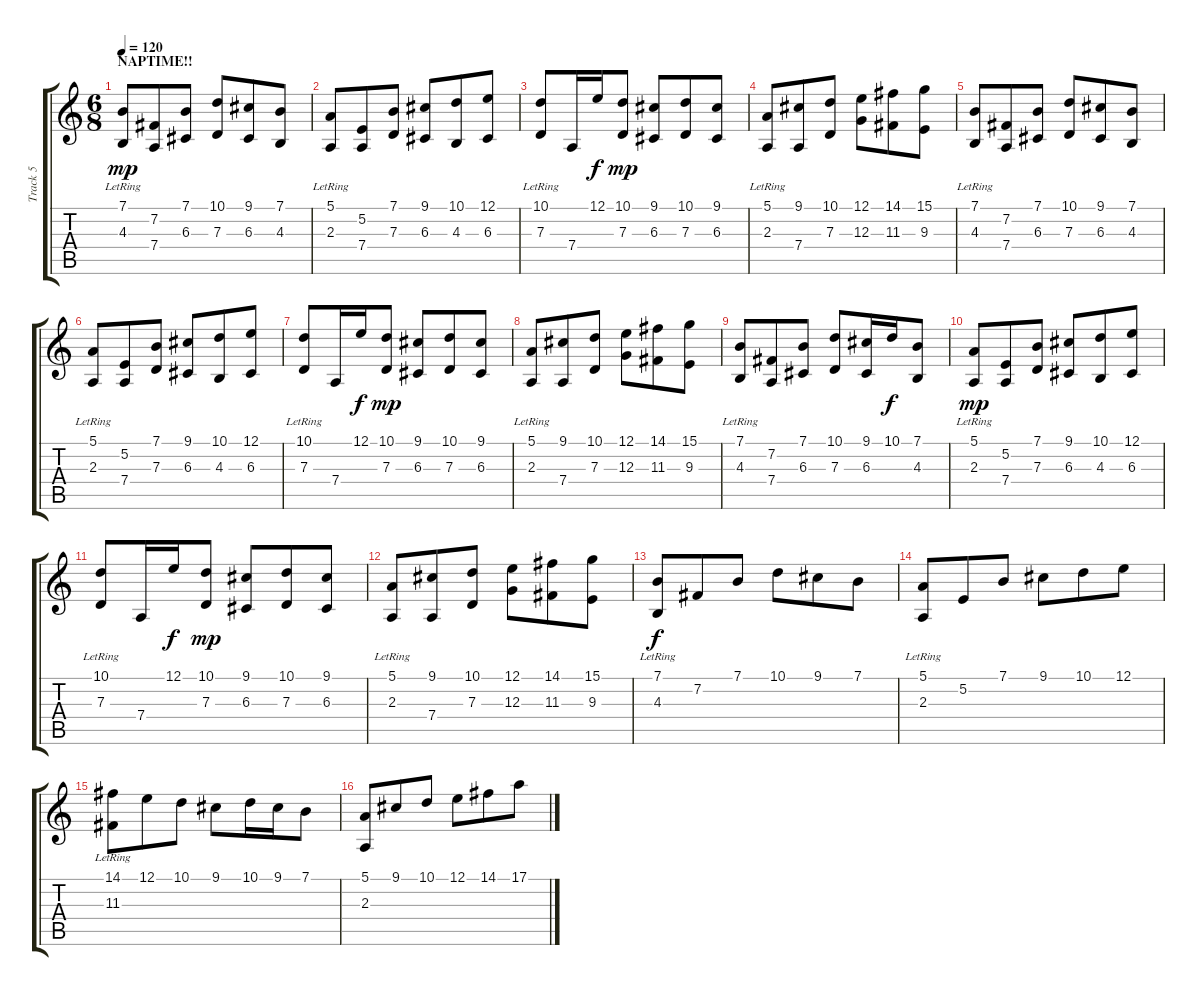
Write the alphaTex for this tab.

\track ("Track 5" "Track 5") {instrument electricgrandpiano}
\staff {score tabs}
\tuning (E4 B3 G3 D3 A2 E2) {hide}
\ts (6 8)
\section ("" "NAPTIME!! ")
\tempo 120
\clef g2
\ks c
(7.1 4.3{lr}).8{dy mp} (7.2 7.4).8 (7.1 6.3).8 (10.1 7.3).8 (9.1 6.3).8 (7.1 4.3).8 |
(5.1 2.3{lr}).8 (5.2 7.4).8 (7.1 7.3).8 (9.1 6.3).8 (10.1 4.3).8 (12.1 6.3).8 |
(10.1 7.3{lr}).8 7.4.16 12.1.16{dy f} (10.1 7.3).8{dy mp} (9.1 6.3).8 (10.1 7.3).8 (9.1 6.3).8 |
(5.1 2.3{lr}).8 (9.1 7.4).8 (10.1 7.3).8 (12.1 12.3).8 (14.1 11.3).8 (15.1 9.3).8 |
(7.1 4.3{lr}).8 (7.2 7.4).8 (7.1 6.3).8 (10.1 7.3).8 (9.1 6.3).8 (7.1 4.3).8 |
(5.1 2.3{lr}).8 (5.2 7.4).8 (7.1 7.3).8 (9.1 6.3).8 (10.1 4.3).8 (12.1 6.3).8 |
(10.1 7.3{lr}).8 7.4.16 12.1.16{dy f} (10.1 7.3).8{dy mp} (9.1 6.3).8 (10.1 7.3).8 (9.1 6.3).8 |
(5.1 2.3{lr}).8 (9.1 7.4).8 (10.1 7.3).8 (12.1 12.3).8 (14.1 11.3).8 (15.1 9.3).8 |
(7.1 4.3{lr}).8 (7.2 7.4).8 (7.1 6.3).8 (10.1 7.3).8 (9.1 6.3).16 10.1.16{dy f} (7.1 4.3).8 |
(5.1 2.3{lr}).8{dy mp} (5.2 7.4).8 (7.1 7.3).8 (9.1 6.3).8 (10.1 4.3).8 (12.1 6.3).8 |
(10.1 7.3{lr}).8 7.4.16 12.1.16{dy f} (10.1 7.3).8{dy mp} (9.1 6.3).8 (10.1 7.3).8 (9.1 6.3).8 |
(5.1 2.3{lr}).8 (9.1 7.4).8 (10.1 7.3).8 (12.1 12.3).8 (14.1 11.3).8 (15.1 9.3).8 |
(7.1{lr} 4.3{lr}).8{dy f} 7.2.8 7.1.8 10.1.8 9.1.8 7.1.8 |
(5.1{lr} 2.3{lr}).8 5.2.8 7.1.8 9.1.8 10.1.8 12.1.8 |
(14.1{lr} 11.3{lr}).8 12.1.8 10.1.8 9.1.8 10.1.16 9.1.16 7.1.8 |
(5.1 2.3).8 9.1.8 10.1.8 12.1.8 14.1.8 17.1.8
